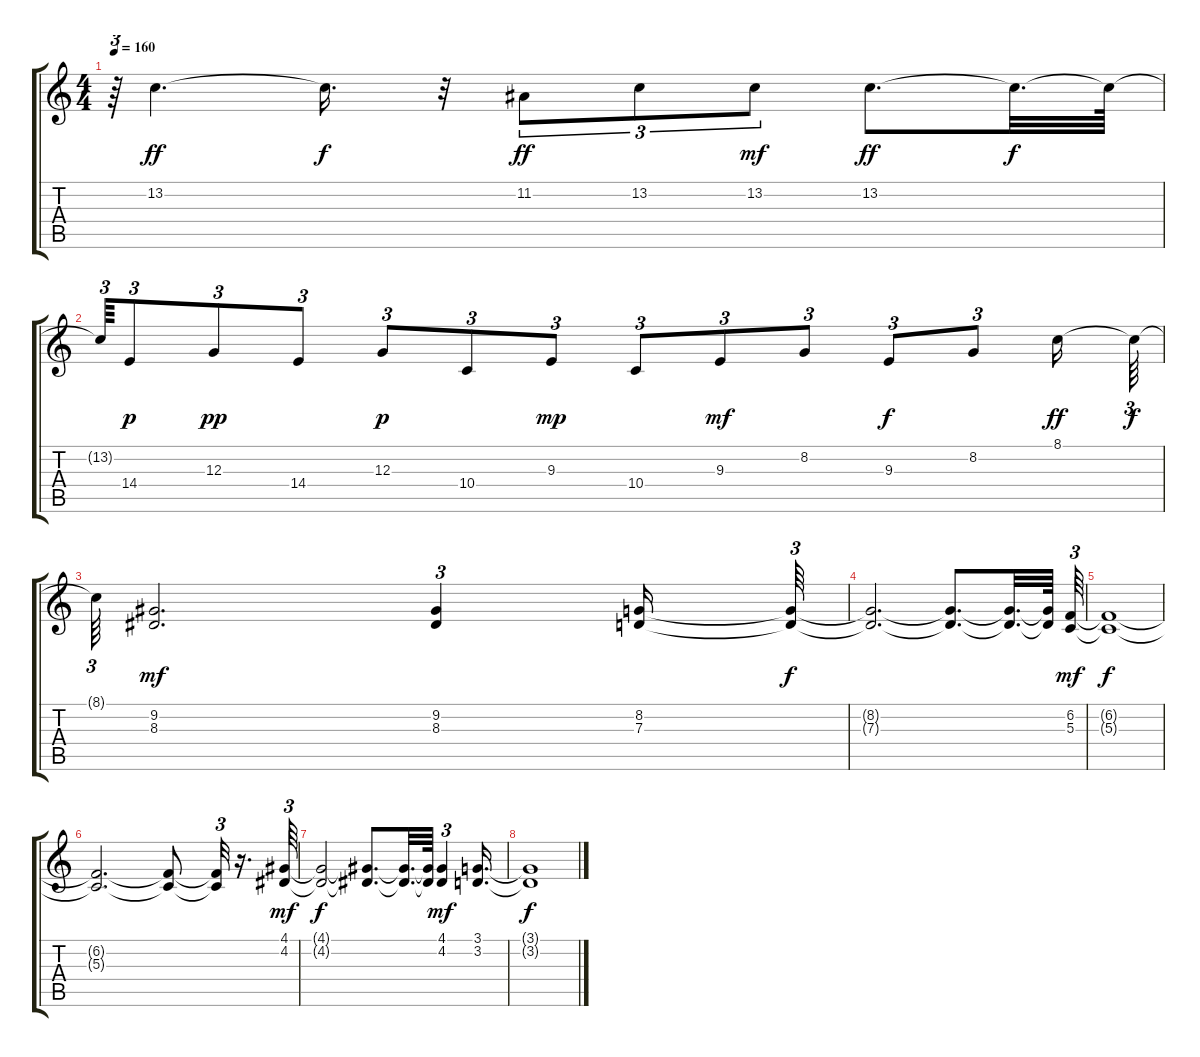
\track "" {instrument stringensemble1}
\staff {score tabs}
\tuning (E4 B3 G3 D3 A2 E2) {hide}
\ts (4 4)
\tempo 160
\clef g2
\ks c
r.64{tu (3 2) dy f} 13.2.4{d dy ff} 13.2{t}.16{d dy f} r.32 11.2.8{tu (3 2) dy ff} 13.2.8{tu (3 2)} 13.2.8{tu (3 2) dy mf} 13.2.8{d dy ff} 13.2{t}.32{d dy f} 13.2{t}.64 |
13.2{t}.64{tu (3 2)} 14.4.8{tu (3 2) dy p} 12.3.8{tu (3 2) dy pp} 14.4.8{tu (3 2)} 12.3.8{tu (3 2) dy p} 10.4.8{tu (3 2)} 9.3.8{tu (3 2) dy mp} 10.4.8{tu (3 2)} 9.3.8{tu (3 2) dy mf} 8.2.8{tu (3 2)} 9.3.8{tu (3 2) dy f} 8.2.8{tu (3 2)} 8.1.16{dy ff} 8.1{t}.64{tu (3 2) dy f} |
8.1{t}.64{tu (3 2)} (9.2 8.3).2{d dy mf} (9.2 8.3).4{tu (3 2)} (8.2 7.3).16 (8.2{t} 7.3{t}).64{tu (3 2) dy f} |
(8.2{t} 7.3{t}).2{d} (8.2{t} 7.3{t}).8{d} (8.2{t} 7.3{t}).32{d} (8.2{t} 7.3{t}).64 (6.2 5.3).64{tu (3 2) dy mf} |
(6.2{t} 5.3{t}).1{dy f} |
(6.2{t} 5.3{t}).2{d} (6.2{t} 5.3{t}).8 (6.2{t} 5.3{t}).32{tu (3 2)} r.16{d} (4.1 4.2).64{tu (3 2) dy mf} |
(4.1{t} 4.2{t}).2{dy f} (4.1{t} 4.2{t}).8{d} (4.1{t} 4.2{t}).32{d} (4.1{t} 4.2{t}).64 (4.1 4.2).4{tu (3 2) dy mf} (3.1 3.2).16{d} |
(3.1{t} 3.2{t}).1{dy f}
